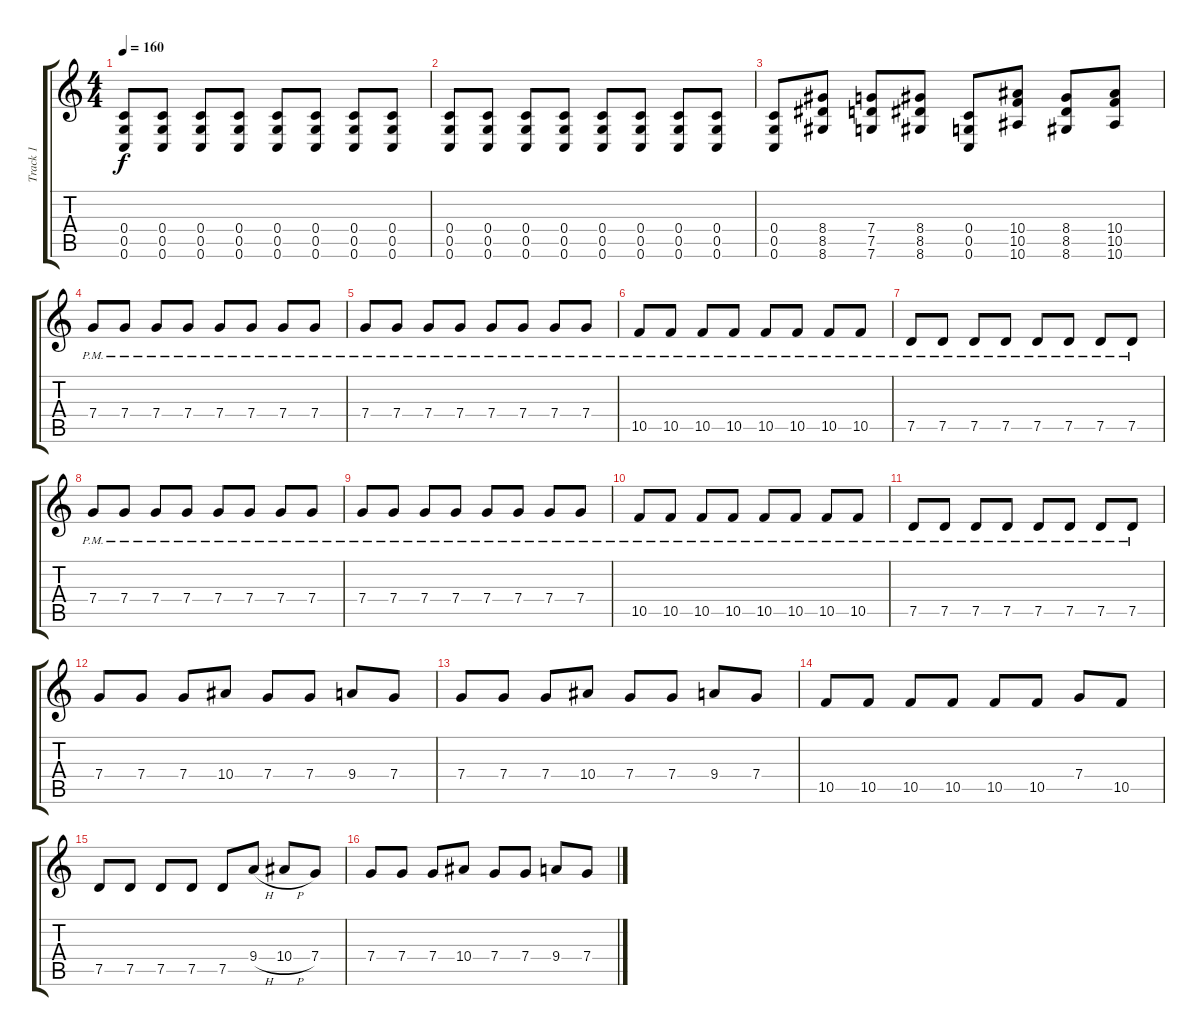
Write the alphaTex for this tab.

\track ("Track 1" "Track 1") {instrument distortionguitar}
\staff {score tabs}
\tuning (D4 A3 F3 C3 G2 C2) {hide}
\ts (4 4)
\tempo 160
\clef g2
\ks c
(0.4 0.5 0.6).8{dy f} (0.4 0.5 0.6).8 (0.4 0.5 0.6).8 (0.4 0.5 0.6).8 (0.4 0.5 0.6).8 (0.4 0.5 0.6).8 (0.4 0.5 0.6).8 (0.4 0.5 0.6).8 |
(0.4 0.5 0.6).8 (0.4 0.5 0.6).8 (0.4 0.5 0.6).8 (0.4 0.5 0.6).8 (0.4 0.5 0.6).8 (0.4 0.5 0.6).8 (0.4 0.5 0.6).8 (0.4 0.5 0.6).8 |
(0.4 0.5 0.6).8 (8.4 8.5 8.6).8 (7.4 7.5 7.6).8 (8.4 8.5 8.6).8 (0.4 0.5 0.6).8 (10.4 10.5 10.6).8 (8.4 8.5 8.6).8 (10.4 10.5 10.6).8 |
7.4{pm}.8 7.4{pm}.8 7.4{pm}.8 7.4{pm}.8 7.4{pm}.8 7.4{pm}.8 7.4{pm}.8 7.4{pm}.8 |
7.4{pm}.8 7.4{pm}.8 7.4{pm}.8 7.4{pm}.8 7.4{pm}.8 7.4{pm}.8 7.4{pm}.8 7.4{pm}.8 |
10.5{pm}.8 10.5{pm}.8 10.5{pm}.8 10.5{pm}.8 10.5{pm}.8 10.5{pm}.8 10.5{pm}.8 10.5{pm}.8 |
7.5{pm}.8 7.5{pm}.8 7.5{pm}.8 7.5{pm}.8 7.5{pm}.8 7.5{pm}.8 7.5{pm}.8 7.5{pm}.8 |
7.4{pm}.8 7.4{pm}.8 7.4{pm}.8 7.4{pm}.8 7.4{pm}.8 7.4{pm}.8 7.4{pm}.8 7.4{pm}.8 |
7.4{pm}.8 7.4{pm}.8 7.4{pm}.8 7.4{pm}.8 7.4{pm}.8 7.4{pm}.8 7.4{pm}.8 7.4{pm}.8 |
10.5{pm}.8 10.5{pm}.8 10.5{pm}.8 10.5{pm}.8 10.5{pm}.8 10.5{pm}.8 10.5{pm}.8 10.5{pm}.8 |
7.5{pm}.8 7.5{pm}.8 7.5{pm}.8 7.5{pm}.8 7.5{pm}.8 7.5{pm}.8 7.5{pm}.8 7.5{pm}.8 |
7.4.8 7.4.8 7.4.8 10.4.8 7.4.8 7.4.8 9.4.8 7.4.8 |
7.4.8 7.4.8 7.4.8 10.4.8 7.4.8 7.4.8 9.4.8 7.4.8 |
10.5.8 10.5.8 10.5.8 10.5.8 10.5.8 10.5.8 7.4.8 10.5.8 |
7.5.8 7.5.8 7.5.8 7.5.8 7.5.8 9.4{h}.8 10.4{h}.8 7.4.8 |
7.4.8 7.4.8 7.4.8 10.4.8 7.4.8 7.4.8 9.4.8 7.4.8
